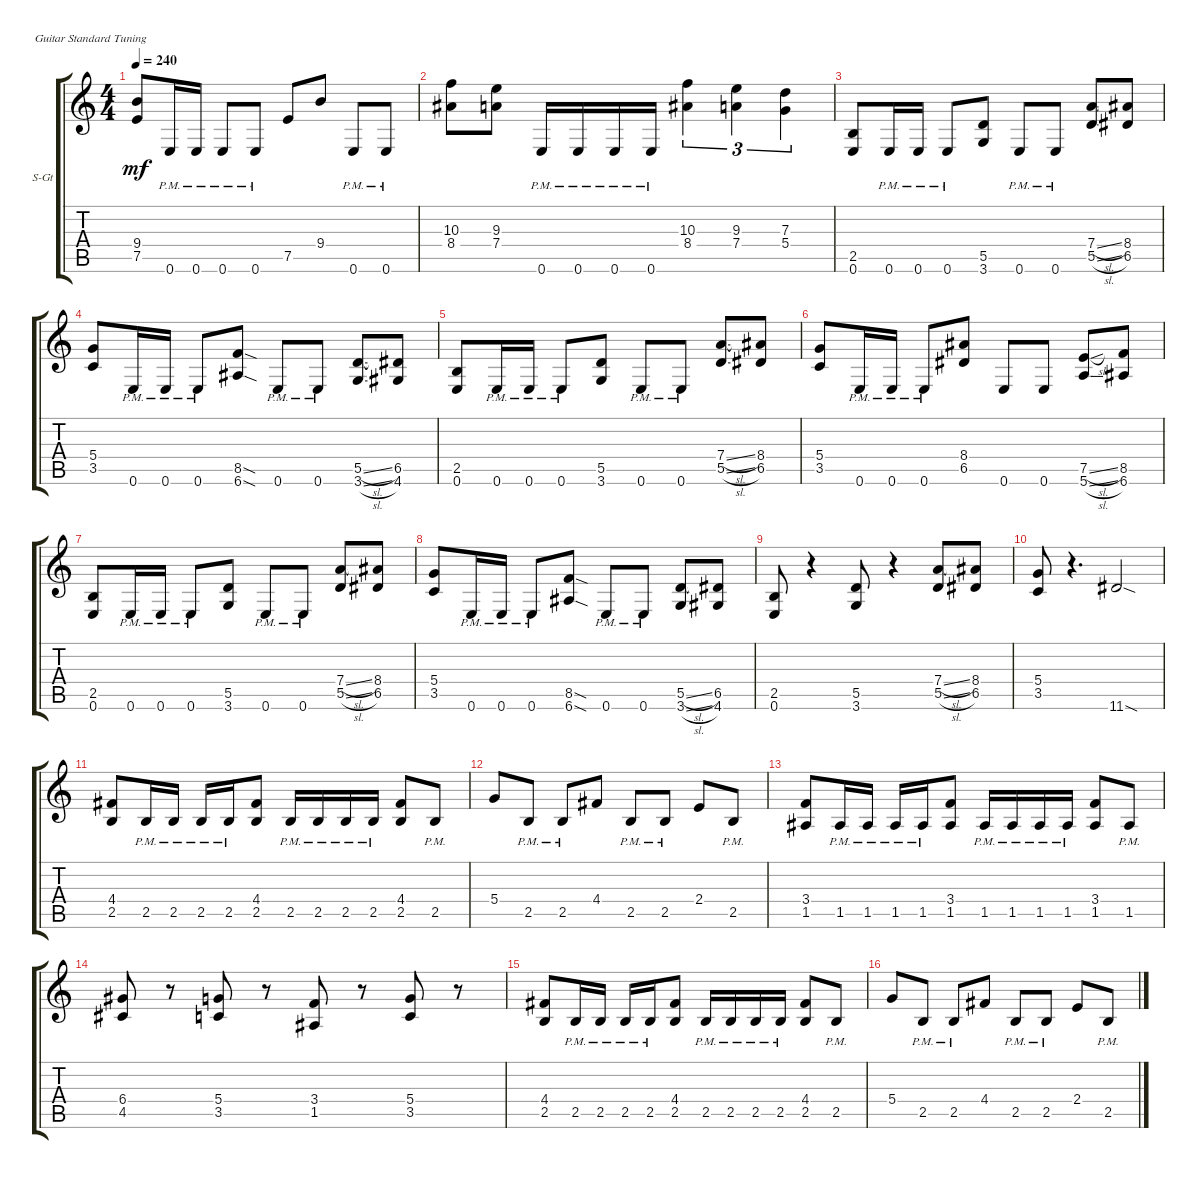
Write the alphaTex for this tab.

\defaultSystemsLayout 4
\bracketExtendMode groupsimilarinstruments
\firstSystemTrackNameOrientation horizontal
\otherSystemsTrackNameOrientation horizontal
\track ("Steel Guitar" "S-Gt") {instrument acousticguitarsteel}
\staff {score tabs}
\tuning (E4 B3 G3 D3 A2 E2)
\ts (4 4)
\tempo 240
\clef g2
\ks c
(7.5 9.4).8{dy mf} 0.6{pm}.16 0.6{pm}.16 0.6{pm}.8 0.6{pm}.8 7.5.8 9.4.8 0.6{pm}.8 0.6{pm}.8 |
(8.4 10.3).8 (7.4 9.3).8 0.6{pm}.16 0.6{pm}.16 0.6{pm}.16 0.6{pm}.16 (8.4 10.3).4{tu (3 2)} (7.4 9.3).4{tu (3 2)} (5.4 7.3).4{tu (3 2)} |
(0.6 2.5).8 0.6{pm}.16 0.6{pm}.16 0.6{pm}.8 (3.6 5.5).8 0.6{pm}.8 0.6{pm}.8 (5.5{sl} 7.4{sl}).8 (6.5 8.4).8 |
(3.5 5.4).8 0.6{pm}.16 0.6{pm}.16 0.6{pm}.8 (6.6{sod} 8.5{sod}).8 0.6{pm}.8 0.6{pm}.8 (3.6{sl} 5.5{sl}).8 (4.6 6.5).8 |
(0.6 2.5).8 0.6{pm}.16 0.6{pm}.16 0.6{pm}.8 (3.6 5.5).8 0.6{pm}.8 0.6{pm}.8 (5.5{sl} 7.4{sl}).8 (6.5 8.4).8 |
(3.5 5.4).8 0.6{pm}.16 0.6{pm}.16 0.6{pm}.8 (6.5 8.4).8 0.6.8 0.6.8 (5.6{sl} 7.5{sl}).8 (6.6 8.5).8 |
(0.6 2.5).8 0.6{pm}.16 0.6{pm}.16 0.6{pm}.8 (3.6 5.5).8 0.6{pm}.8 0.6{pm}.8 (5.5{sl} 7.4{sl}).8 (6.5 8.4).8 |
(3.5 5.4).8 0.6{pm}.16 0.6{pm}.16 0.6{pm}.8 (6.6{sod} 8.5{sod}).8 0.6{pm}.8 0.6{pm}.8 (3.6{sl} 5.5{sl}).8 (4.6 6.5).8 |
(0.6 2.5).8 r.4 (3.6 5.5).8 r.4 (5.5{sl} 7.4{sl}).8 (6.5 8.4).8 |
(3.5 5.4).8 r.4{d} 11.6{sod}.2 |
(2.5 4.4).8 2.5{pm}.16 2.5{pm}.16 2.5{pm}.16 2.5{pm}.16 (2.5 4.4).8 2.5{pm}.16 2.5{pm}.16 2.5{pm}.16 2.5{pm}.16 (2.5 4.4).8 2.5{pm}.8 |
5.4.8 2.5{pm}.8 2.5{pm}.8 4.4.8 2.5{pm}.8 2.5{pm}.8 2.4.8 2.5{pm}.8 |
(1.5 3.4).8 1.5{pm}.16 1.5{pm}.16 1.5{pm}.16 1.5{pm}.16 (1.5 3.4).8 1.5{pm}.16 1.5{pm}.16 1.5{pm}.16 1.5{pm}.16 (1.5 3.4).8 1.5{pm}.8 |
(4.5 6.4).8 r.8 (3.5 5.4).8 r.8 (1.5 3.4).8 r.8 (3.5 5.4).8 r.8 |
(2.5 4.4).8 2.5{pm}.16 2.5{pm}.16 2.5{pm}.16 2.5{pm}.16 (2.5 4.4).8 2.5{pm}.16 2.5{pm}.16 2.5{pm}.16 2.5{pm}.16 (2.5 4.4).8 2.5{pm}.8 |
5.4.8 2.5{pm}.8 2.5{pm}.8 4.4.8 2.5{pm}.8 2.5{pm}.8 2.4.8 2.5{pm}.8
